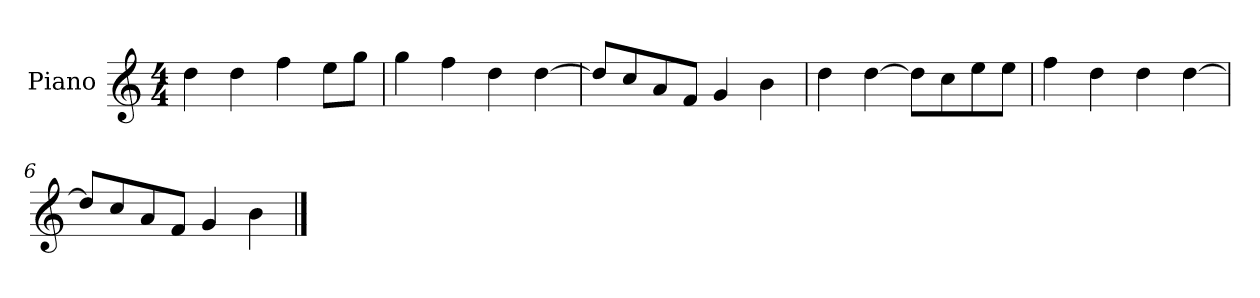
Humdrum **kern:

**kern
*part1
*staff1
*I"Piano
*I'P-no
*clefG2
*k[]
*M4/4
*MM90
=1
4dd\
4dd\
4ff\
8ee\L
8gg\J
=2
4gg\
4ff\
4dd\
[4dd\
=3
8dd/L]
8cc/
8a/
8f/J
4g/
4b\
=4
4dd\
[4dd\
8dd\L]
8cc\
8ee\
8ee\J
=5
4ff\
4dd\
4dd\
[4dd\
=6
8dd/L]
8cc/
8a/
8f/J
4g/
4b\
==
*-
